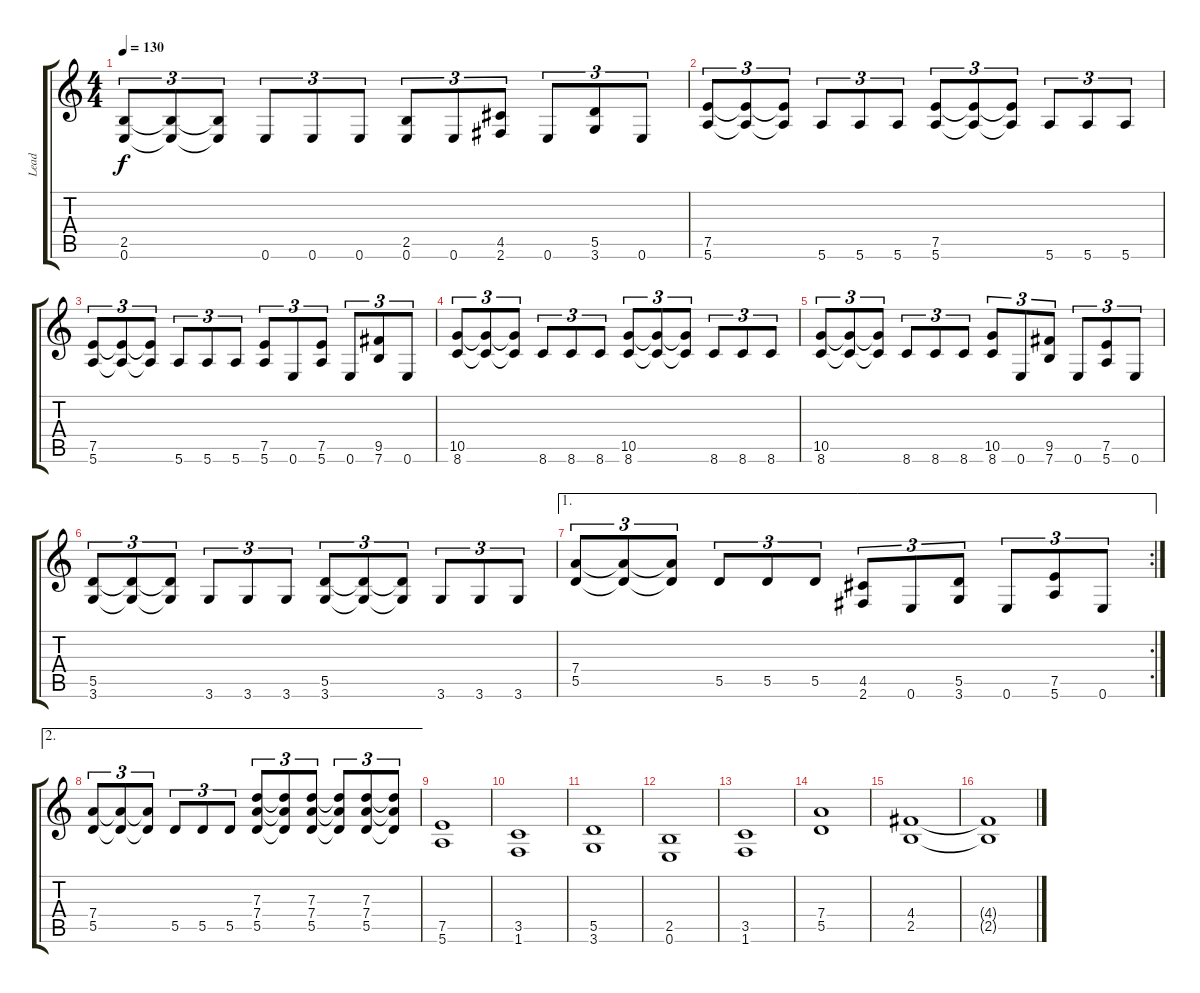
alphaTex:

\track ("Lead" "Lead") {instrument distortionguitar}
\staff {score tabs}
\tuning (E4 B3 G3 D3 A2 E2) {hide}
\ts (4 4)
\tempo 130
\clef g2
\ks c
(2.5 0.6).8{tu (3 2) dy f} (2.5{t} 0.6{t}).8{tu (3 2)} (2.5{t} 0.6{t}).8{tu (3 2)} 0.6.8{tu (3 2)} 0.6.8{tu (3 2)} 0.6.8{tu (3 2)} (2.5 0.6).8{tu (3 2)} 0.6.8{tu (3 2)} (4.5 2.6).8{tu (3 2)} 0.6.8{tu (3 2)} (5.5 3.6).8{tu (3 2)} 0.6.8{tu (3 2)} |
(7.5 5.6).8{tu (3 2)} (7.5{t} 5.6{t}).8{tu (3 2)} (7.5{t} 5.6{t}).8{tu (3 2)} 5.6.8{tu (3 2)} 5.6.8{tu (3 2)} 5.6.8{tu (3 2)} (7.5 5.6).8{tu (3 2)} (7.5{t} 5.6{t}).8{tu (3 2)} (7.5{t} 5.6{t}).8{tu (3 2)} 5.6.8{tu (3 2)} 5.6.8{tu (3 2)} 5.6.8{tu (3 2)} |
(7.5 5.6).8{tu (3 2)} (7.5{t} 5.6{t}).8{tu (3 2)} (7.5{t} 5.6{t}).8{tu (3 2)} 5.6.8{tu (3 2)} 5.6.8{tu (3 2)} 5.6.8{tu (3 2)} (7.5 5.6).8{tu (3 2)} 0.6.8{tu (3 2)} (7.5 5.6).8{tu (3 2)} 0.6.8{tu (3 2)} (9.5 7.6).8{tu (3 2)} 0.6.8{tu (3 2)} |
(10.5 8.6).8{tu (3 2)} (10.5{t} 8.6{t}).8{tu (3 2)} (10.5{t} 8.6{t}).8{tu (3 2)} 8.6.8{tu (3 2)} 8.6.8{tu (3 2)} 8.6.8{tu (3 2)} (10.5 8.6).8{tu (3 2)} (10.5{t} 8.6{t}).8{tu (3 2)} (10.5{t} 8.6{t}).8{tu (3 2)} 8.6.8{tu (3 2)} 8.6.8{tu (3 2)} 8.6.8{tu (3 2)} |
(10.5 8.6).8{tu (3 2)} (10.5{t} 8.6{t}).8{tu (3 2)} (10.5{t} 8.6{t}).8{tu (3 2)} 8.6.8{tu (3 2)} 8.6.8{tu (3 2)} 8.6.8{tu (3 2)} (10.5 8.6).8{tu (3 2)} 0.6.8{tu (3 2)} (9.5 7.6).8{tu (3 2)} 0.6.8{tu (3 2)} (7.5 5.6).8{tu (3 2)} 0.6.8{tu (3 2)} |
(5.5 3.6).8{tu (3 2)} (5.5{t} 3.6{t}).8{tu (3 2)} (5.5{t} 3.6{t}).8{tu (3 2)} 3.6.8{tu (3 2)} 3.6.8{tu (3 2)} 3.6.8{tu (3 2)} (5.5 3.6).8{tu (3 2)} (5.5{t} 3.6{t}).8{tu (3 2)} (5.5{t} 3.6{t}).8{tu (3 2)} 3.6.8{tu (3 2)} 3.6.8{tu (3 2)} 3.6.8{tu (3 2)} |
\ae 1
\rc 2
(7.4 5.5).8{tu (3 2)} (7.4{t} 5.5{t}).8{tu (3 2)} (7.4{t} 5.5{t}).8{tu (3 2)} 5.5.8{tu (3 2)} 5.5.8{tu (3 2)} 5.5.8{tu (3 2)} (4.5 2.6).8{tu (3 2)} 0.6.8{tu (3 2)} (5.5 3.6).8{tu (3 2)} 0.6.8{tu (3 2)} (7.5 5.6).8{tu (3 2)} 0.6.8{tu (3 2)} |
\ae 2
(7.4 5.5).8{tu (3 2)} (7.4{t} 5.5{t}).8{tu (3 2)} (7.4{t} 5.5{t}).8{tu (3 2)} 5.5.8{tu (3 2)} 5.5.8{tu (3 2)} 5.5.8{tu (3 2)} (7.3 7.4 5.5).8{tu (3 2)} (7.3{t} 7.4{t} 5.5{t}).8{tu (3 2)} (7.3 7.4 5.5).8{tu (3 2)} (7.3{t} 7.4{t} 5.5{t}).8{tu (3 2)} (7.3 7.4 5.5).8{tu (3 2)} (7.3{t} 7.4{t} 5.5{t}).8{tu (3 2)} |
(7.5 5.6).1 |
(3.5 1.6).1 |
(5.5 3.6).1 |
(2.5 0.6).1 |
(3.5 1.6).1 |
(7.4 5.5).1 |
(4.4 2.5).1 |
(4.4{t} 2.5{t}).1
